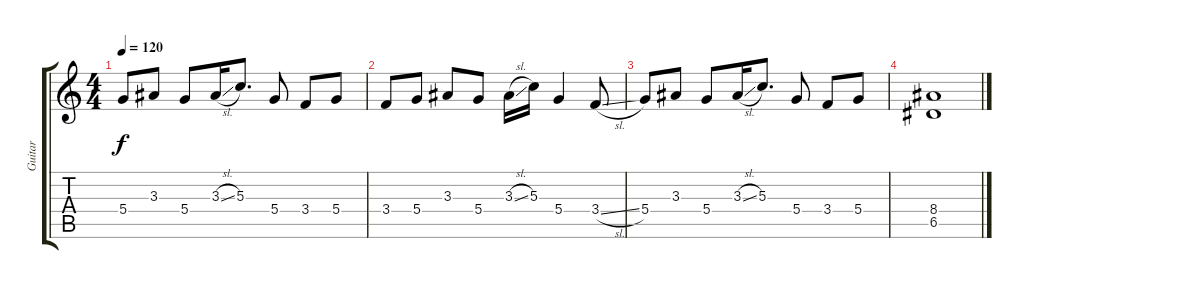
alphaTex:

\track ("Guitar" "Guitar") {instrument electricguitarjazz}
\staff {score tabs}
\tuning (E4 B3 G3 D3 A2 E2) {hide}
\ts (4 4)
\tempo 120
\clef g2
\ks c
5.4.8{dy f} 3.3.8 5.4.8 3.3{sl}.16 5.3.8{d} 5.4.8 3.4.8 5.4.8 |
3.4.8 5.4.8 3.3.8 5.4.8 3.3{sl}.16 5.3.16 5.4.4 3.4{sl}.8 |
5.4.8 3.3.8 5.4.8 3.3{sl}.16 5.3.8{d} 5.4.8 3.4.8 5.4.8 |
(8.4 6.5).1
